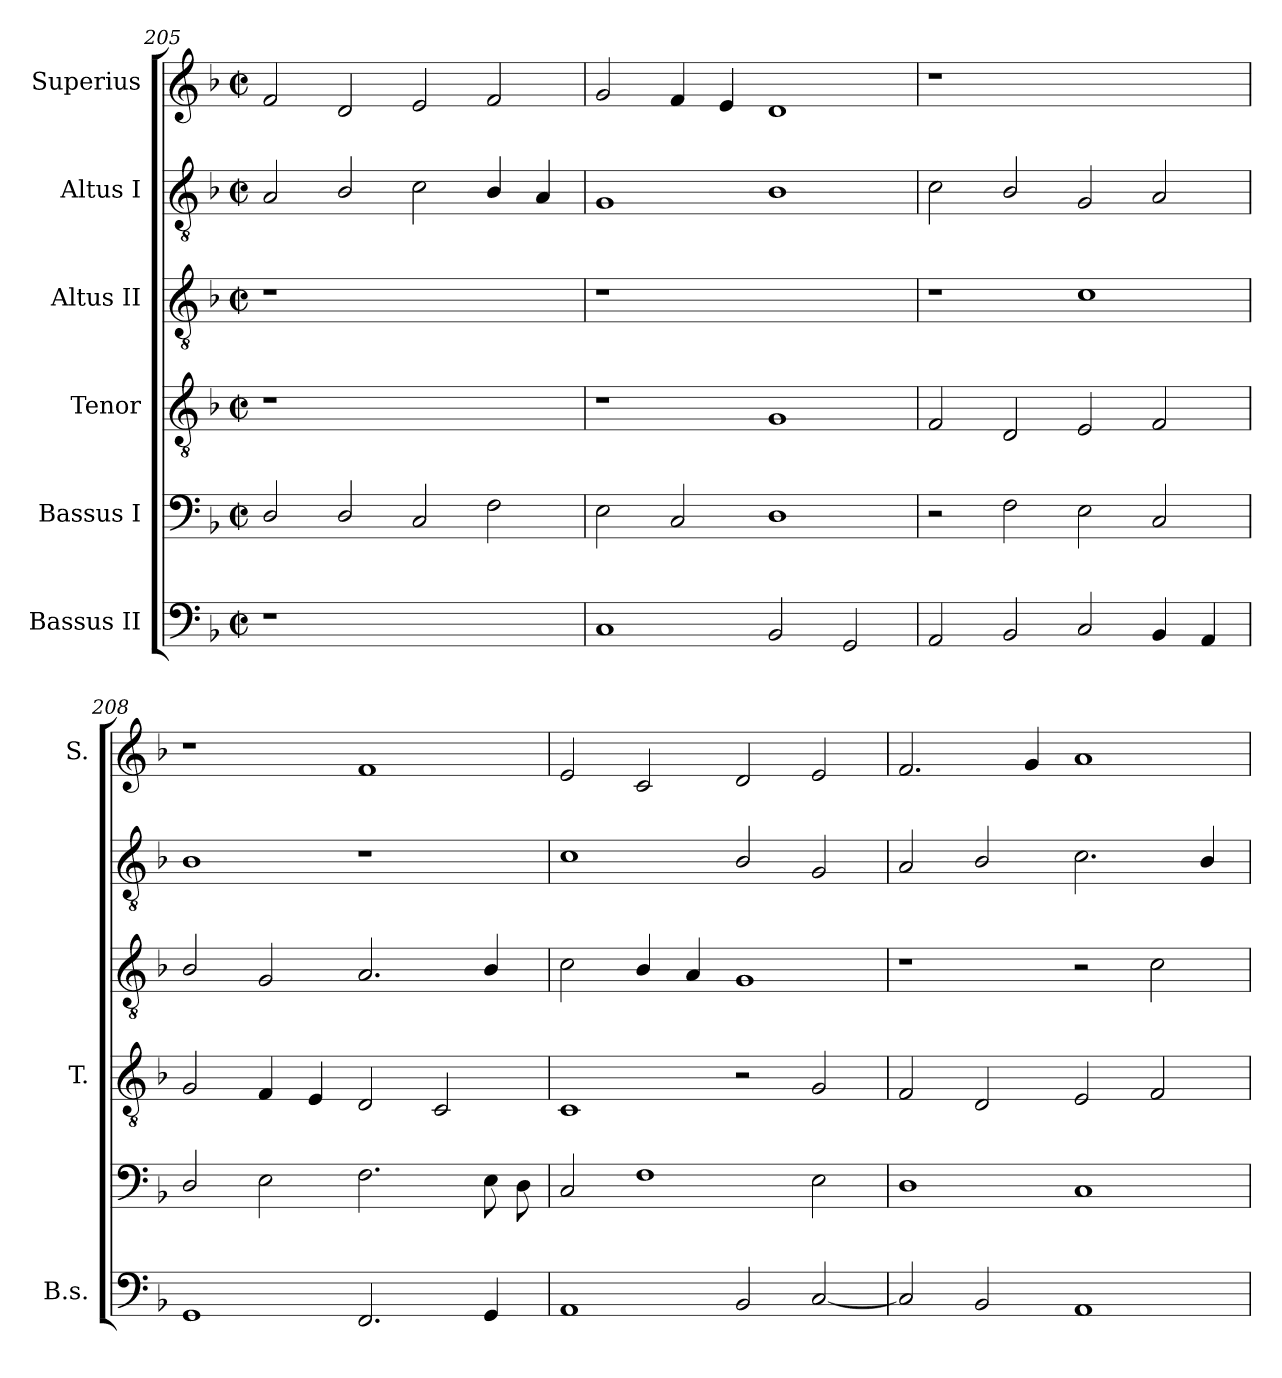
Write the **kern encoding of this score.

**kern	**kern	**kern	**kern	**kern	**kern
*part6	*part5	*part4	*part3	*part2	*part1
*staff6	*staff5	*staff4	*staff3	*staff2	*staff1
*I"Bassus II	*I"Bassus I	*I"Tenor	*I"Altus II	*I"Altus I	*I"Superius
*I'B.s.	*	*I'T.	*	*	*I'S.
*clefF4	*clefF4	*clefGv2	*clefGv2	*clefGv2	*clefG2
*	*	*ITrd7c12	*ITrd7c12	*ITrd7c12	*
*k[b-]	*k[b-]	*k[b-]	*k[b-]	*k[b-]	*k[b-]
*d:	*d:	*d:	*d:	*d:	*d:
*M2/2	*M2/2	*M2/2	*M2/2	*M2/2	*M2/2
*met(c|)	*met(c|)	*met(c|)	*met(c|)	*met(c|)	*met(c|)
=205	=205	=205	=205	=205	=205
!LO:N:vis=1	!	!LO:N:vis=1	!LO:N:vis=1	!	!
1r	2Di/	1r	1r	2AAi/	2fi/
.	2Di/	.	.	2BB-i/	2di/
1ryy	2Ci/	1ryy	1ryy	2Ci\	2ei/
.	2Fi\	.	.	4BB-i/	2fi/
.	.	.	.	4AAi/	.
=206	=206	=206	=206	=206	=206
!	!	!	!LO:N:vis=1	!	!
1Ci	2Ei\	1r	1r	1GGi	2gi/
.	2Ci/	.	.	.	4fi/
.	.	.	.	.	4ei/
2BB-i/	1Di	1GGi	1ryy	1BB-i	1di
2GGi/	.	.	.	.	.
=207	=207	=207	=207	=207	=207
!	!	!	!	!	!LO:N:vis=1
2AAi/	2r	2FFi/	1r	2Ci\	1r
2BB-i/	2Fi\	2DDi/	.	2BB-i/	.
2Ci/	2Ei\	2EEi/	1Ci	2GGi/	1ryy
4BB-i/	2Ci/	2FFi/	.	2AAi/	.
4AAi/	.	.	.	.	.
!!LO:LB:g=z
=208	=208	=208	=208	=208	=208
1GGi	2Di/	2GGi/	2BB-i/	1BB-i	1r
.	2Ei\	4FFi/	2GGi/	.	.
.	.	4EEi/	.	.	.
2.FFi/	2.Fi\	2DDi/	2.AAi/	1r	1fi
.	.	2CCi/	.	.	.
4GGi/	8Ei\	.	4BB-i/	.	.
.	8Di\	.	.	.	.
=209	=209	=209	=209	=209	=209
1AAi	2Ci/	1CCi	2Ci\	1Ci	2ei/
.	1Fi	.	4BB-i/	.	2ci/
.	.	.	4AAi/	.	.
2BB-i/	.	2r	1GGi	2BB-i/	2di/
[<2Ci/	2Ei\	2GGi/	.	2GGi/	2ei/
=210	=210	=210	=210	=210	=210
2Ci/]	1Di	2FFi/	1r	2AAi/	2.fi/
2BB-i/	.	2DDi/	.	2BB-i/	.
.	.	.	.	.	4gi/
1AAi	1Ci	2EEi/	2r	2.Ci\	1ai
.	.	2FFi/	2Ci\	.	.
.	.	.	.	4BB-i/	.
=	=	=	=	=	=
*-	*-	*-	*-	*-	*-
